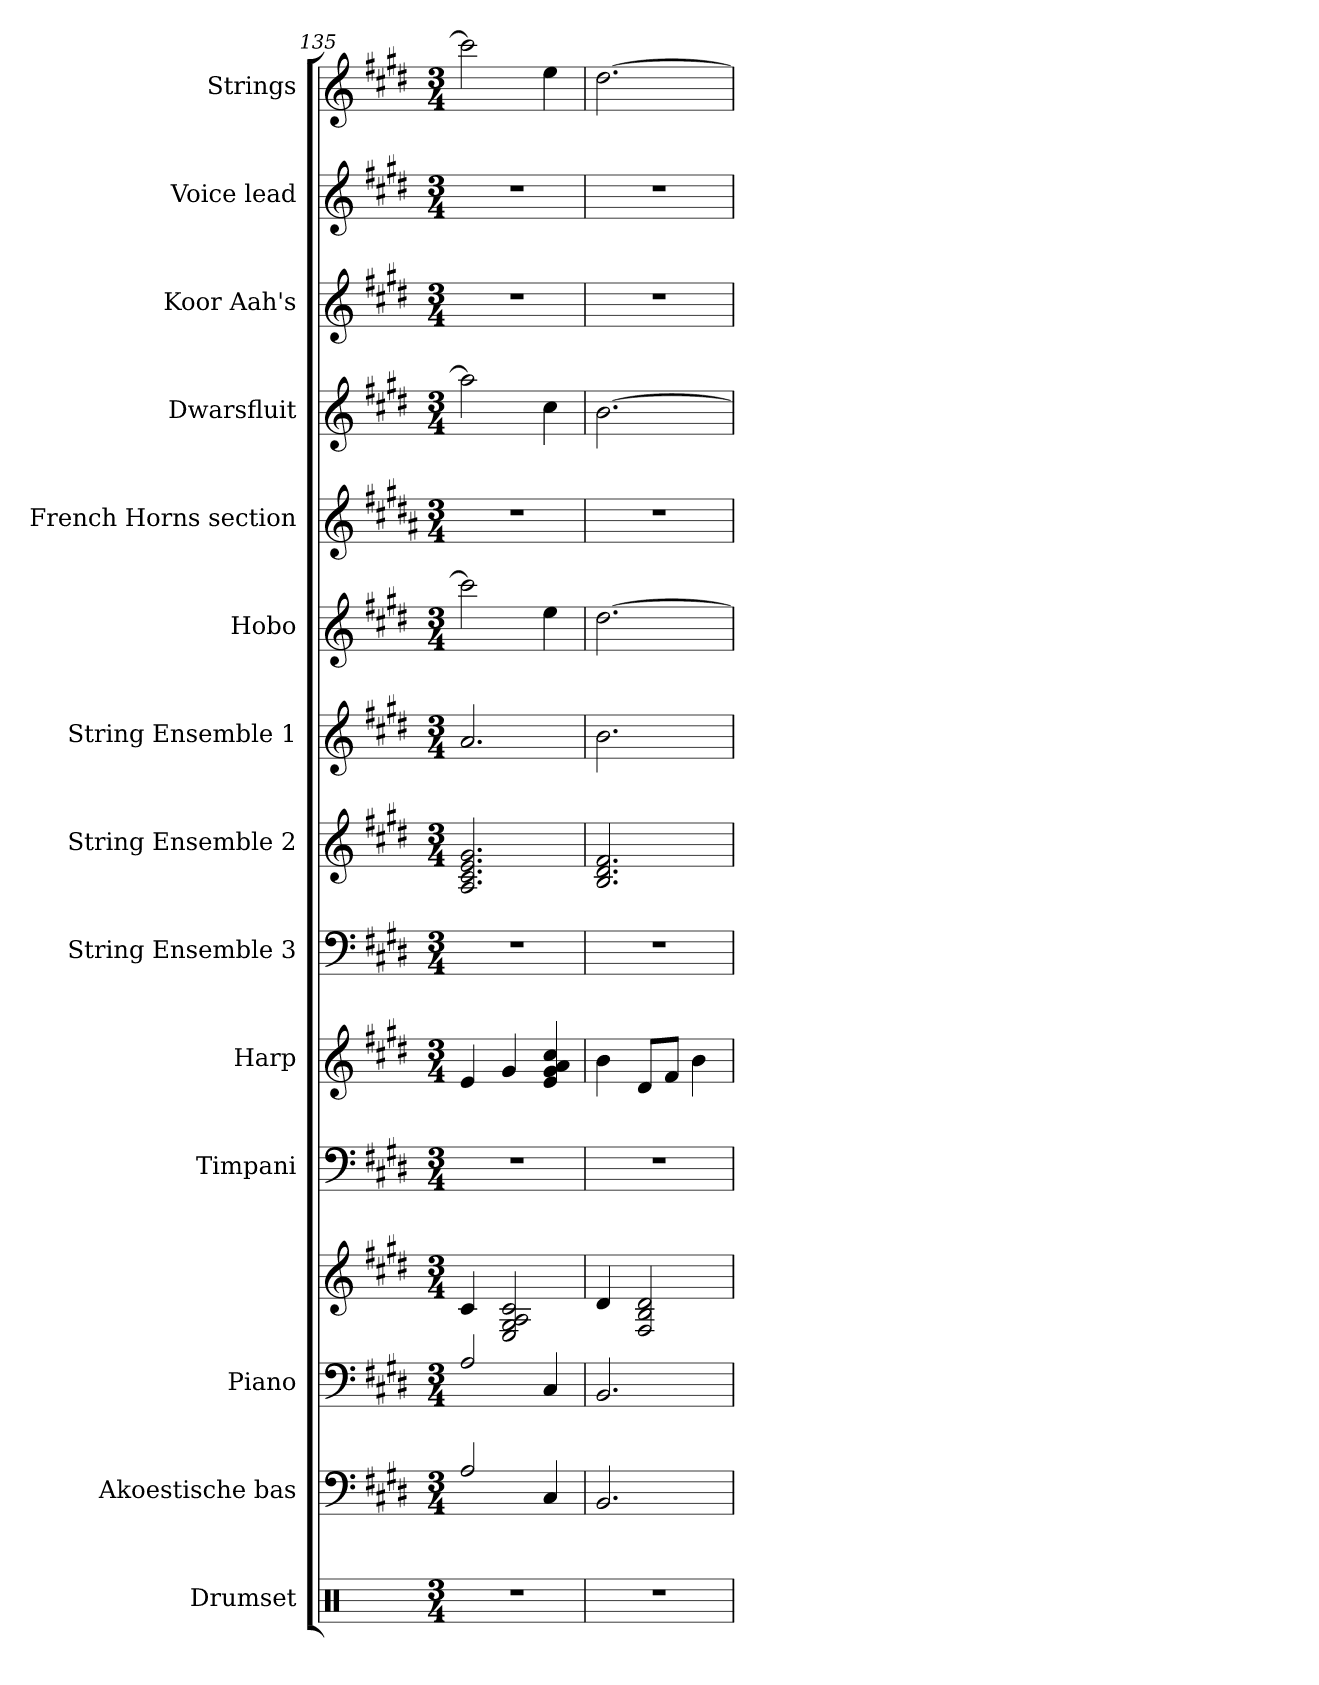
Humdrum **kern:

**kern	**kern	**kern	**kern	**kern	**kern	**kern	**kern	**kern	**kern	**kern	**kern	**kern	**kern	**kern
*part14	*part13	*part12	*part12	*part11	*part10	*part9	*part8	*part7	*part6	*part5	*part4	*part3	*part2	*part1
*staff15	*staff14	*staff13	*staff12	*staff11	*staff10	*staff9	*staff8	*staff7	*staff6	*staff5	*staff4	*staff3	*staff2	*staff1
*I"Drumset	*I"Akoestische bas	*I"Piano	*	*I"Timpani	*I"Harp	*I"String Ensemble 3	*I"String Ensemble 2	*I"String Ensemble 1	*I"Hobo	*I"French Horns section	*I"Dwarsfluit	*I"Koor Aah's	*I"Voice lead	*I"Strings
*I'D. set	*I'Bas	*I'Piano	*	*I'Timpani	*I'Harp	*I'String Ensemble 3	*I'String Ensemble 2	*I'String Ensemble 1	*I'Hobo	*I'French Horns section	*I'Dwarsfluit	*I'Koor Aah's	*I'Voice lead	*I'Strings
!!LO:PB:g=z
*clefX	*clefF4	*clefF4	*clefG2	*clefF4	*clefG2	*clefF4	*clefG2	*clefG2	*clefG2	*clefG2	*clefG2	*clefG2	*clefG2	*clefG2
*	*ITrd7c12	*	*	*	*	*	*	*	*	*ITrd4c7	*	*	*	*
*k[]	*k[f#c#g#d#]	*k[f#c#g#d#]	*k[f#c#g#d#]	*k[f#c#g#d#]	*k[f#c#g#d#]	*k[f#c#g#d#]	*k[f#c#g#d#]	*k[f#c#g#d#]	*k[f#c#g#d#]	*k[f#c#g#d#]	*k[f#c#g#d#]	*k[f#c#g#d#]	*k[f#c#g#d#]	*k[f#c#g#d#]
*M3/4	*M3/4	*M3/4	*M3/4	*M3/4	*M3/4	*M3/4	*M3/4	*M3/4	*M3/4	*M3/4	*M3/4	*M3/4	*M3/4	*M3/4
=135	=135	=135	=135	=135	=135	=135	=135	=135	=135	=135	=135	=135	=135	=135
2.r	2AA/	2A/	4c#/	2.r	4e/	2.r	2.A/ 2.c#/ 2.e/ 2.g#/	2.a/	2ccc#\]	2.r	2aa\]	2.r	2.r	2ccc#\]
.	.	.	2E/ 2G#/ 2A/ 2c#/	.	4g#/	.	.	.	.	.	.	.	.	.
.	4CC#/	4C#/	.	.	4e/ 4g#/ 4a/ 4cc#/	.	.	.	4ee\	.	4cc#\	.	.	4ee\
=136	=136	=136	=136	=136	=136	=136	=136	=136	=136	=136	=136	=136	=136	=136
2.r	2.BBB/	2.BB/	4d#/	2.r	4b\	2.r	2.B/ 2.d#/ 2.f#/	2.b\	[2.dd#\	2.r	[2.b\	2.r	2.r	[2.dd#\
.	.	.	2F#/ 2B/ 2d#/	.	8d#/L	.	.	.	.	.	.	.	.	.
.	.	.	.	.	8f#/J	.	.	.	.	.	.	.	.	.
.	.	.	.	.	4b\	.	.	.	.	.	.	.	.	.
=	=	=	=	=	=	=	=	=	=	=	=	=	=	=
*-	*-	*-	*-	*-	*-	*-	*-	*-	*-	*-	*-	*-	*-	*-
